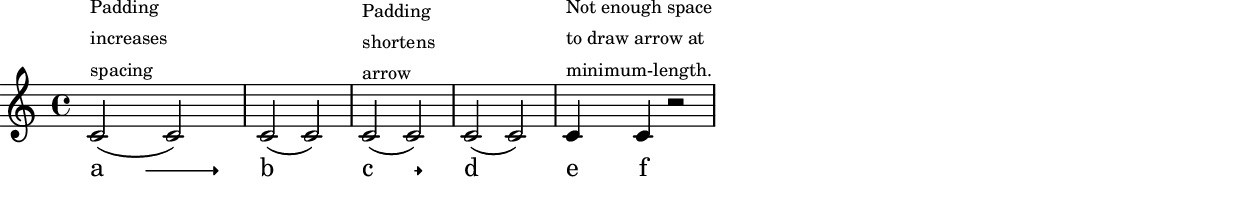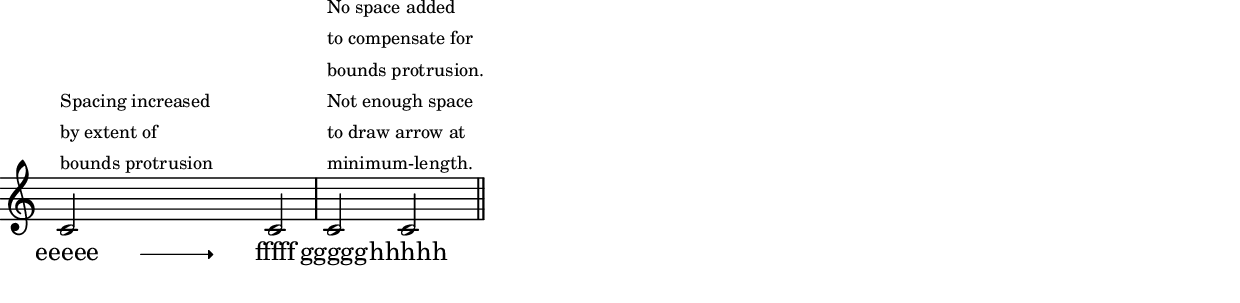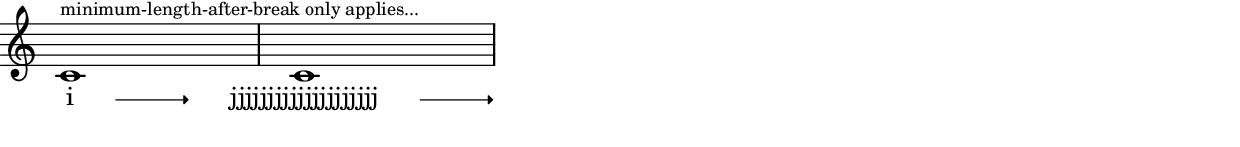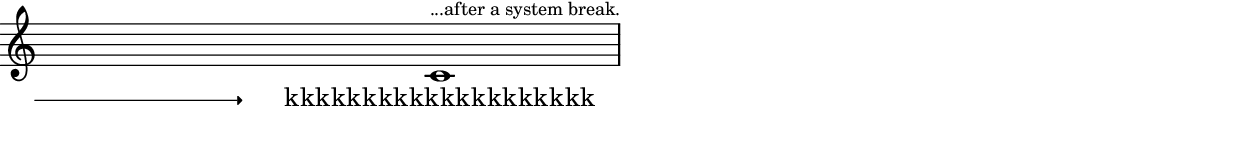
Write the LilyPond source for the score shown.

%% Generated by lilypond-book
%% Options: [exampleindent=10.16\mm,indent=0\mm,line-width=160\mm,paper-height=845.047\pt,paper-width=597.508\pt,papersize='(cons (* 597.508 pt) (* 845.047 pt))]
\include "lilypond-book-preamble.ly"


% ****************************************************************
% Start cut-&-pastable-section
% ****************************************************************

#(ly:set-option 'eps-box-padding 3.000000)



\paper {
  #(set-paper-size '(cons (* 597.508 pt) (* 845.047 pt)))
  indent = 0\mm
  line-width = 160\mm
  % offset the left padding, also add 1mm as lilypond creates cropped
  % images with a little space on the right
  line-width = #(- line-width (* mm  3.000000) (* mm 1))
}

\layout {
  
}




% ****************************************************************
% ly snippet:
% ****************************************************************
\sourcefilename "/lilypond-2.26.0/input/regression/vowel-transition-minimum-length.ly"
\sourcefileline 0
\version "2.21.0"

\header {

  texidoc = "For vowel transitions, @code{minimum-length} refers to
the drawn length of the arrow.  The protrusion of the syllables and
padding is in effect added to @code{minimum-length} for spacing.  This
default behavior can be changed by overriding @code{springs-and-rods},
which may cause the transition arrow not to be drawn if there is
insufficient space (rather than adding the space necessary to draw it
at @code{minimum-length}).  @code{minimum-length-after-break} controls
the minimum length of the segment following a system break."

}

\layout {
  ragged-right = ##t
}

\score {
  {
    \relative {
      c'2( ^\markup {
        \left-column { \tiny { Padding increases spacing } } } c) |
      c( c) |
      c( ^\markup {
        \left-column { \tiny { Padding shortens arrow } } } c) |
      c( c) |
      c4 ^\markup {
        \left-column { \tiny { "Not enough space"
                               "to draw arrow at"
                               "minimum-length." } } } c r2 | \break
      c2 ^\markup {
        \left-column { \tiny { "Spacing increased"
                               "by extent of"
                               "bounds protrusion" } } } c |
      c ^\markup {
        \left-column { \tiny { "No space added"
                               "to compensate for"
                               "bounds protrusion."
                               "Not enough space"
                               "to draw arrow at"
                               "minimum-length." } } } c \bar "||" \break
      c1 ^\markup { \tiny { "minimum-length-after-break only applies..." } }
      c1 \break
      c1 ^\markup { \tiny { "...after a system break." } }
    }

    \addlyrics {
      \override VowelTransition.minimum-length = #7
      \override VowelTransition.bound-details.left.padding = #4
      \override VowelTransition.bound-details.right.padding = #4
      a \vowelTransition b
      \temporary \override VowelTransition.springs-and-rods = #ly:spanner::set-spacing-rods
      c \vowelTransition d
      e \vowelTransition f
      \revert VowelTransition.springs-and-rods
      eeeee \vowelTransition fffff
      \once \override VowelTransition.springs-and-rods = ##f
      ggggg \vowelTransition hhhhh
      i \vowelTransition
      \override VowelTransition.after-line-breaking = ##t
      \override VowelTransition.minimum-length-after-break = #20
      jjjjjjjjjjjjjjjjjjjj \vowelTransition
      kkkkkkkkkkkkkkkkkkkk
    }
  }
}



% ****************************************************************
% end ly snippet
% ****************************************************************
